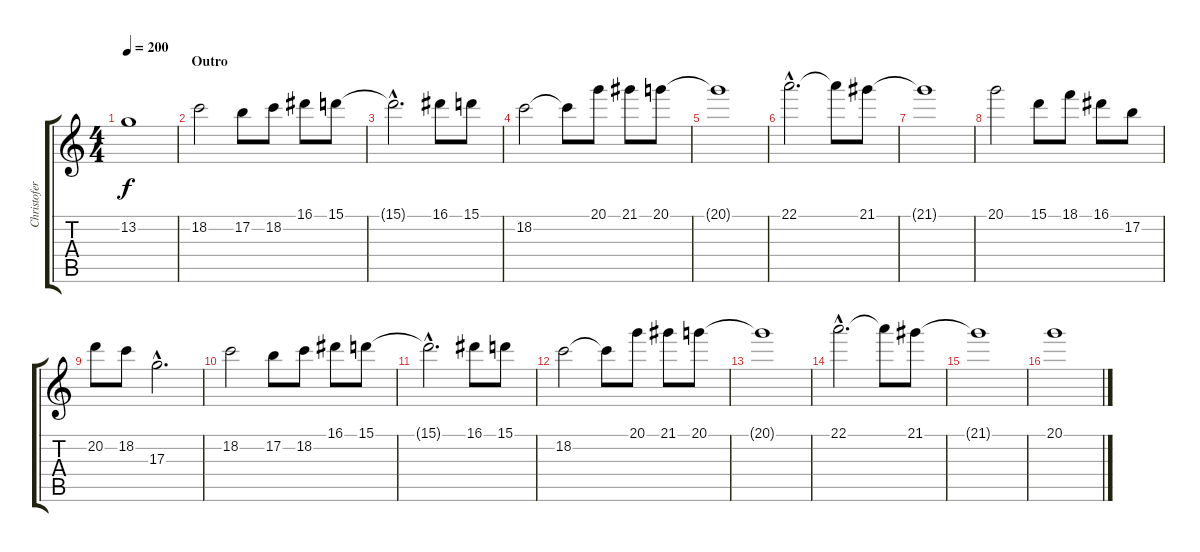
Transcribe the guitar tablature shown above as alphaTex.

\track ("Christofer" "Christofer") {instrument overdrivenguitar}
\staff {score tabs}
\tuning (B3 Gb3 D3 A2 E2 B1) {hide}
\ts (4 4)
\tempo 200
\clef g2
\ks c
13.2{t}.1{dy f} |
\section ("" "Outro")
18.2.2 17.2.8 18.2.8 16.1.8 15.1.8 |
15.1{hac t}.2{d} 16.1.8 15.1.8 |
18.2.2 18.2{t}.8 20.1.8 21.1.8 20.1.8 |
20.1{t}.1 |
22.1{hac}.2{d} 22.1{t}.8 21.1.8 |
21.1{t}.1 |
20.1.2 15.1.8 18.1.8 16.1.8 17.2.8 |
20.2.8 18.2.8 17.3{hac}.2{d} |
18.2.2 17.2.8 18.2.8 16.1.8 15.1.8 |
15.1{hac t}.2{d} 16.1.8 15.1.8 |
18.2.2 18.2{t}.8 20.1.8 21.1.8 20.1.8 |
20.1{t}.1 |
22.1{hac}.2{d} 22.1{t}.8 21.1.8 |
21.1{t}.1 |
20.1.1
